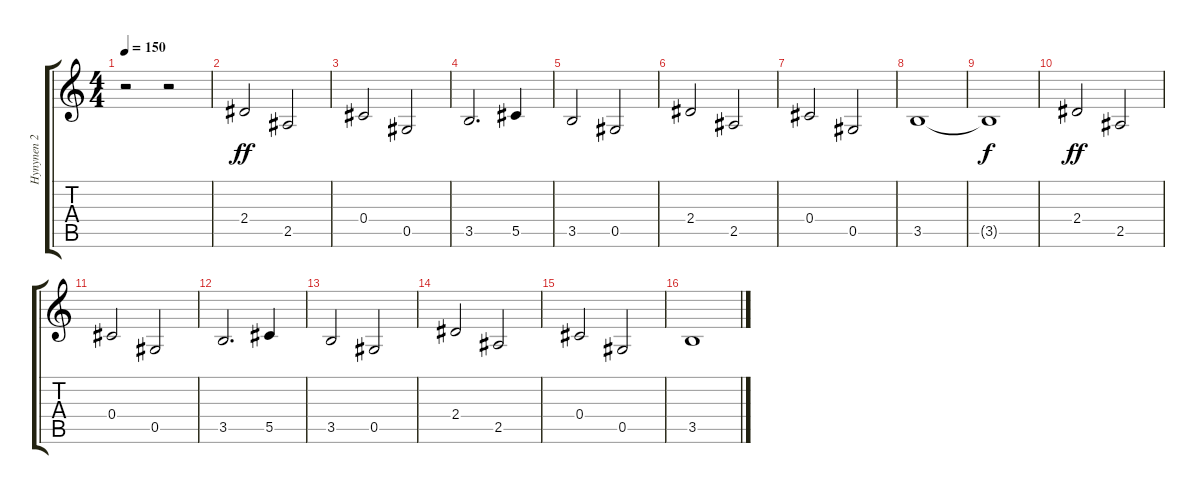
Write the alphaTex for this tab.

\track ("Hynynen 2" "Hynynen 2") {instrument distortionguitar}
\staff {score tabs}
\tuning (Eb4 Bb3 Gb3 Db3 Ab2 Db2) {hide}
\ts (4 4)
\tempo 150
\clef g2
\ks c
r.2{dy ff} r.2 |
2.4.2{volume 10} 2.5.2 |
0.4.2 0.5.2 |
3.5.2{d} 5.5.4 |
3.5.2 0.5.2 |
2.4.2 2.5.2 |
0.4.2 0.5.2 |
3.5.1 |
3.5{t}.1{dy f} |
2.4.2{dy ff} 2.5.2 |
0.4.2 0.5.2 |
3.5.2{d} 5.5.4 |
3.5.2 0.5.2 |
2.4.2 2.5.2 |
0.4.2 0.5.2 |
3.5.1
